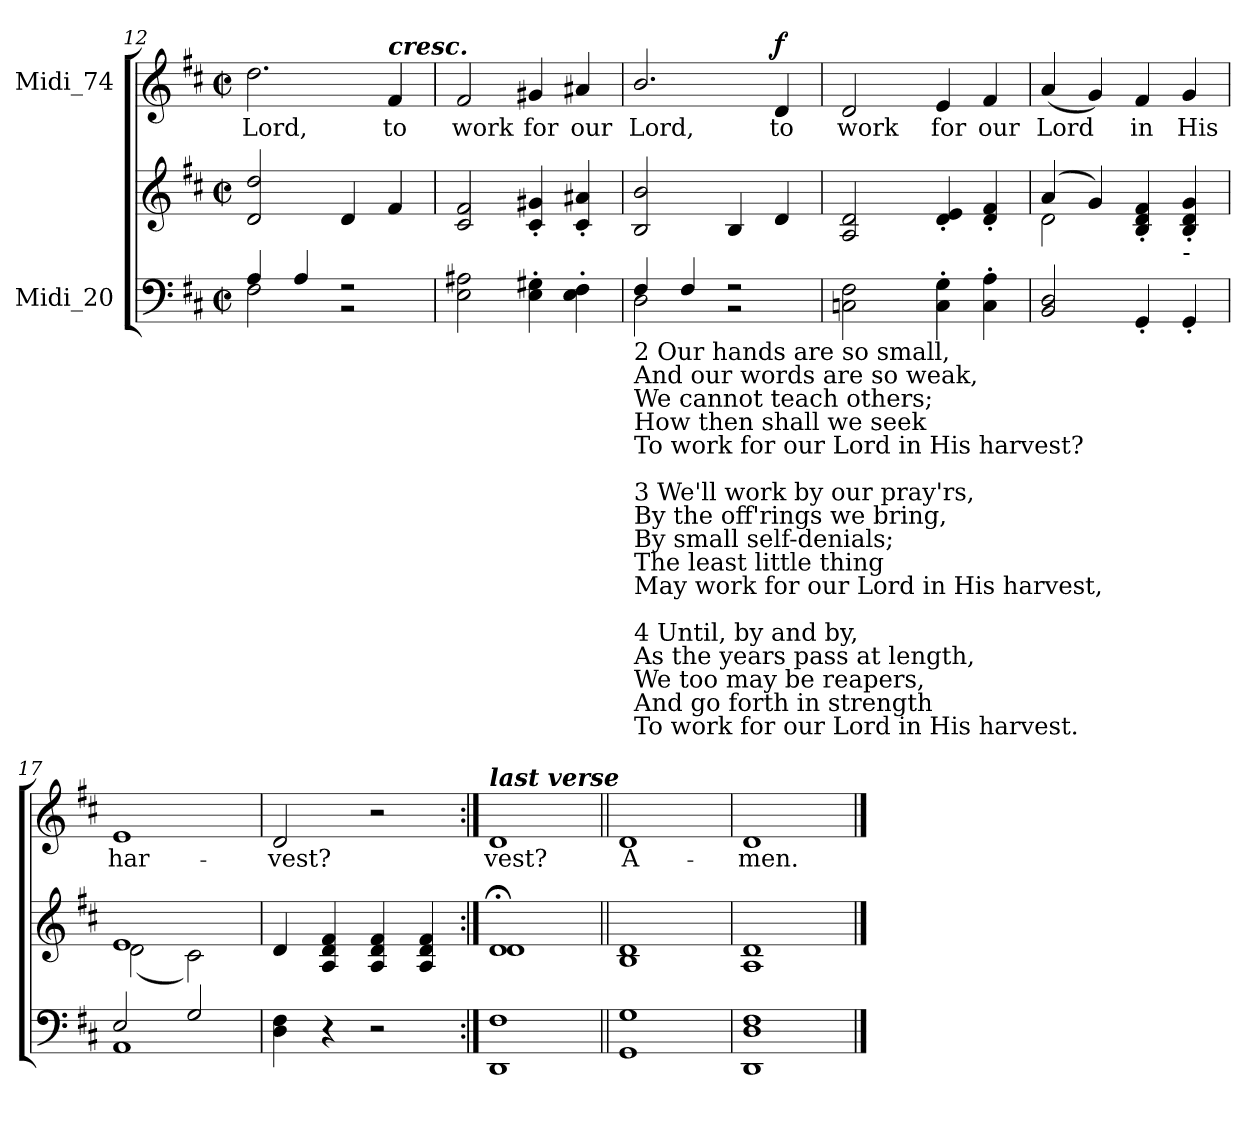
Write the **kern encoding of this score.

**kern	**kern	**kern	**text	**dynam
*part2	*part2	*part1	*part1	*part1
*staff3	*staff2	*staff1	*staff1	*staff1
*I"Midi_20	*	*I"Midi_74	*	*
*clefF4	*clefG2	*clefG2	*	*
*k[f#c#]	*k[f#c#]	*k[f#c#]	*	*
*D:	*D:	*D:	*	*
*M2/2	*M2/2	*M2/2	*	*
*met(c|)	*met(c|)	*met(c|)	*	*
=12	=12	=12	=12	=12
*^	*	*	*	*
!	!	!	!	!LO:LY:b	!
4A/	2F#\	2d 2dd	2.dd	Lord,	.
4A/	.	.	.	.	.
2r	2r	4d	.	.	.
!	!	!	!LO:TX:a:Bi:t=cresc.	!	!
!	!	!	!	!LO:LY:b	!
.	.	4f#	4f#	to	.
=13	=13	=13	=13	=13	=13
!	!	!	!	!LO:LY:b	!
2E 2A#X	2ryy	2c# 2f#	2f#	work	.
!	!	!	!	!LO:LY:b	!
4E' 4G#X'	2ryy	4c#' 4g#X'	4g#X	for	.
!	!	!	!	!LO:LY:b	!
4E' 4F#'	.	4c#' 4a#X'	4a#X	our	.
!!LO:LB:g=z
=14	=14	=14	=14	=14	=14
*	*	*^	*	*	*
!LO:TX:b:t=2 Our hands are so small,\nAnd our words are so weak,\nWe cannot teach others;\nHow then shall we seek\nTo work for our Lord in His harvest?\n\n3 We'll work by our pray'rs,\nBy the off'rings we bring,\nBy small self-denials;\nThe least little thing\nMay work for our Lord in His harvest,\n\n4 Until, by and by,\nAs the years pass at length,\nWe too may be reapers,\nAnd go forth in strength\nTo work for our Lord in His harvest.	!	!	!	!	!	!
!	!	!	!	!	!LO:LY:b	!
4F#/	2D\	2B 2b	1ryy	2.b/	Lord,	.
4F#/	.	.	.	.	.	.
2r	2r	4B	.	.	.	.
!	!	!	!	!	!LO:LY:b	!LO:DY:b
.	.	4d	.	4d	to	f
=15	=15	=15	=15	=15	=15	=15
!	!	!	!	!	!LO:LY:b	!
2Cn 2F#	2ryy	2A 2d	4ryy	2d	work	.
.	.	.	2ryy	.	.	.
!	!	!	!	!	!LO:LY:b	!
4C' 4G'	2ryy	4d' 4e'	.	4e	for	.
!	!	!	!	!	!LO:LY:b	!
4C' 4A'	.	4d' 4f#'	4ryy	4f#	our	.
=16	=16	=16	=16	=16	=16	=16
!	!	!	!	!	!LO:LY:b	!
2BB 2D	2ryy	(<4a	2d\	(<4a	Lord	.
.	.	4g)	.	4g)	.	.
!	!	!	!	!	!LO:LY:b	!
4GG'	2ryy	4B' 4d' 4f#'	2ryy	4f#	in	.
!	!	!LO:TX:b:t=-	!	!	!	!
!	!	!	!	!	!LO:LY:b	!
4GG'	.	4B' 4d' 4g'	.	4g	His	.
=17	=17	=17	=17	=17	=17	=17
!	!	!	!	!	!LO:LY:b	!
2E/	1AA\	1e	(<2d\	1e	har-	.
2G/	.	.	2c#\)	.	.	.
=18	=18	=18	=18	=18	=18	=18
!	!	!	!	!	!LO:LY:b	!
4D 4F#	2ryy	4d	2ryy	2d	-vest?	.
4r	.	4A 4d 4f#	.	.	.	.
2r	2ryy	4A 4d 4f#	2ryy	2r	.	.
.	.	4A 4d 4f#	.	.	.	.
=19:|!	=19:|!	=19:|!	=19:|!	=19:|!	=19:|!	=19:|!
!	!	!	!	!LO:TX:a:Bi:t=last verse	!	!
!	!	!	!	!	!LO:LY:b	!
1DD 1F#	1ryy	1d;<	1d\	1d	-vest?	.
=20||	=20||	=20||	=20||	=20||	=20||	=20||
!	!	!	!	!	!LO:LY:b	!
1GG 1G	1ryy	1B 1d	1ryy	1d	A-	.
=21	=21	=21	=21	=21	=21	=21
!	!	!	!	!	!LO:LY:b	!
1DD 1D 1F#	1ryy	1A 1d	1ryy	1d	-men.	.
*v	*v	*	*	*	*	*
*	*v	*v	*	*	*
==	==	==	==	==
*-	*-	*-	*-	*-
